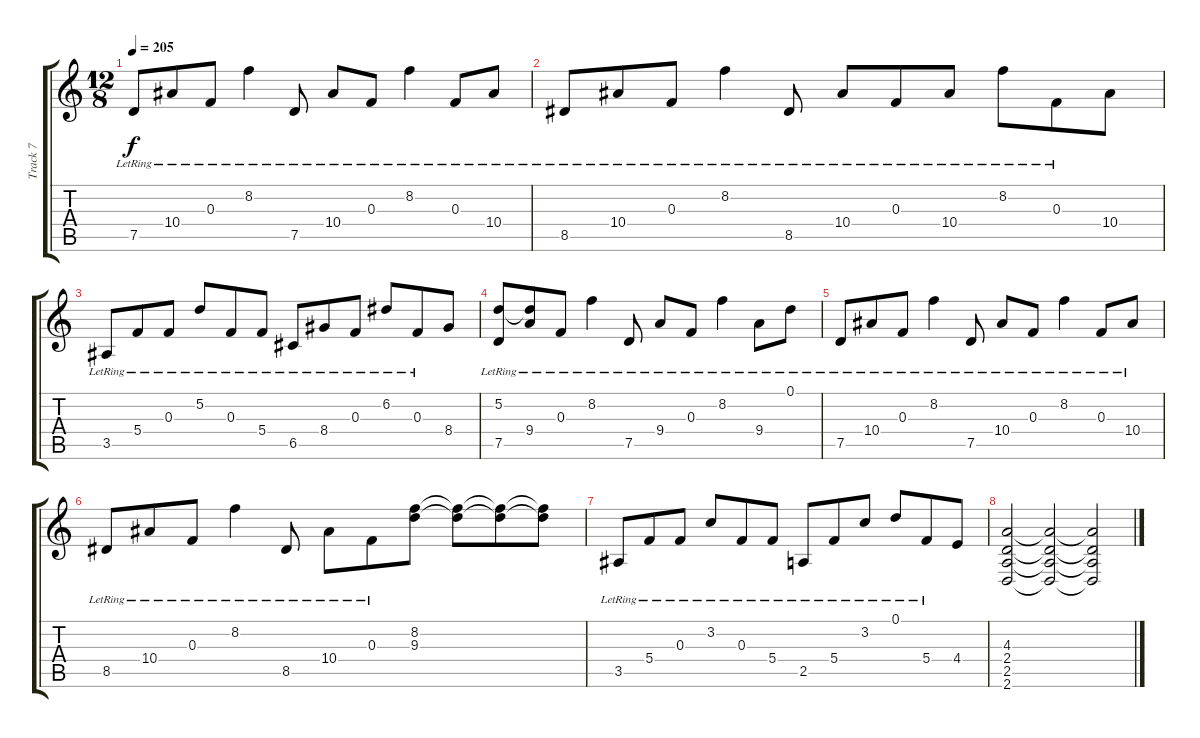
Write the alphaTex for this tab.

\track ("Track 7" "Track 7") {instrument electricguitarjazz}
\staff {score tabs}
\tuning (D4 A3 F3 C3 G2 C2) {hide}
\ts (12 8)
\tempo 205
\clef g2
\ks c
7.5{lr}.8{dy f} 10.4{lr}.8 0.3{lr}.8 8.2{lr}.4 7.5{lr}.8 10.4{lr}.8 0.3{lr}.8 8.2{lr}.4 0.3{lr}.8 10.4{lr}.8 |
8.5{lr}.8 10.4{lr}.8 0.3{lr}.8 8.2{lr}.4 8.5{lr}.8 10.4{lr}.8 0.3{lr}.8 10.4{lr}.8 8.2{lr}.8 0.3{lr}.8 10.4.8 |
3.5{lr}.8 5.4{lr}.8 0.3{lr}.8 5.2{lr}.8 0.3{lr}.8 5.4{lr}.8 6.5{lr}.8 8.4{lr}.8 0.3{lr}.8 6.2{lr}.8 0.3{lr}.8 8.4.8 |
(5.2 7.5{lr}).8 (5.2{t} 9.4{lr}).8 0.3{lr}.8 8.2{lr}.4 7.5{lr}.8 9.4{lr}.8 0.3{lr}.8 8.2{lr}.4 9.4{lr}.8 0.1{lr}.8 |
7.5{lr}.8 10.4{lr}.8 0.3{lr}.8 8.2{lr}.4 7.5{lr}.8 10.4{lr}.8 0.3{lr}.8 8.2{lr}.4 0.3{lr}.8 10.4{lr}.8 |
8.5{lr}.8 10.4{lr}.8 0.3{lr}.8 8.2{lr}.4 8.5{lr}.8 10.4{lr}.8 0.3{lr}.8 (8.2 9.3).8 (8.2{t} 9.3{t}).8 (8.2{t} 9.3{t}).8 (8.2{t} 9.3{t}).8 |
3.5{lr}.8 5.4{lr}.8 0.3{lr}.8 3.2{lr}.8 0.3{lr}.8 5.4{lr}.8 2.5{lr}.8 5.4{lr}.8 3.2{lr}.8 0.1{lr}.8 5.4{lr}.8 4.4.8 |
(4.3 2.4 2.5 2.6).2 (4.3{t} 2.4{t} 2.5{t} 2.6{t}).2 (4.3{t} 2.4{t} 2.5{t} 2.6{t}).2
